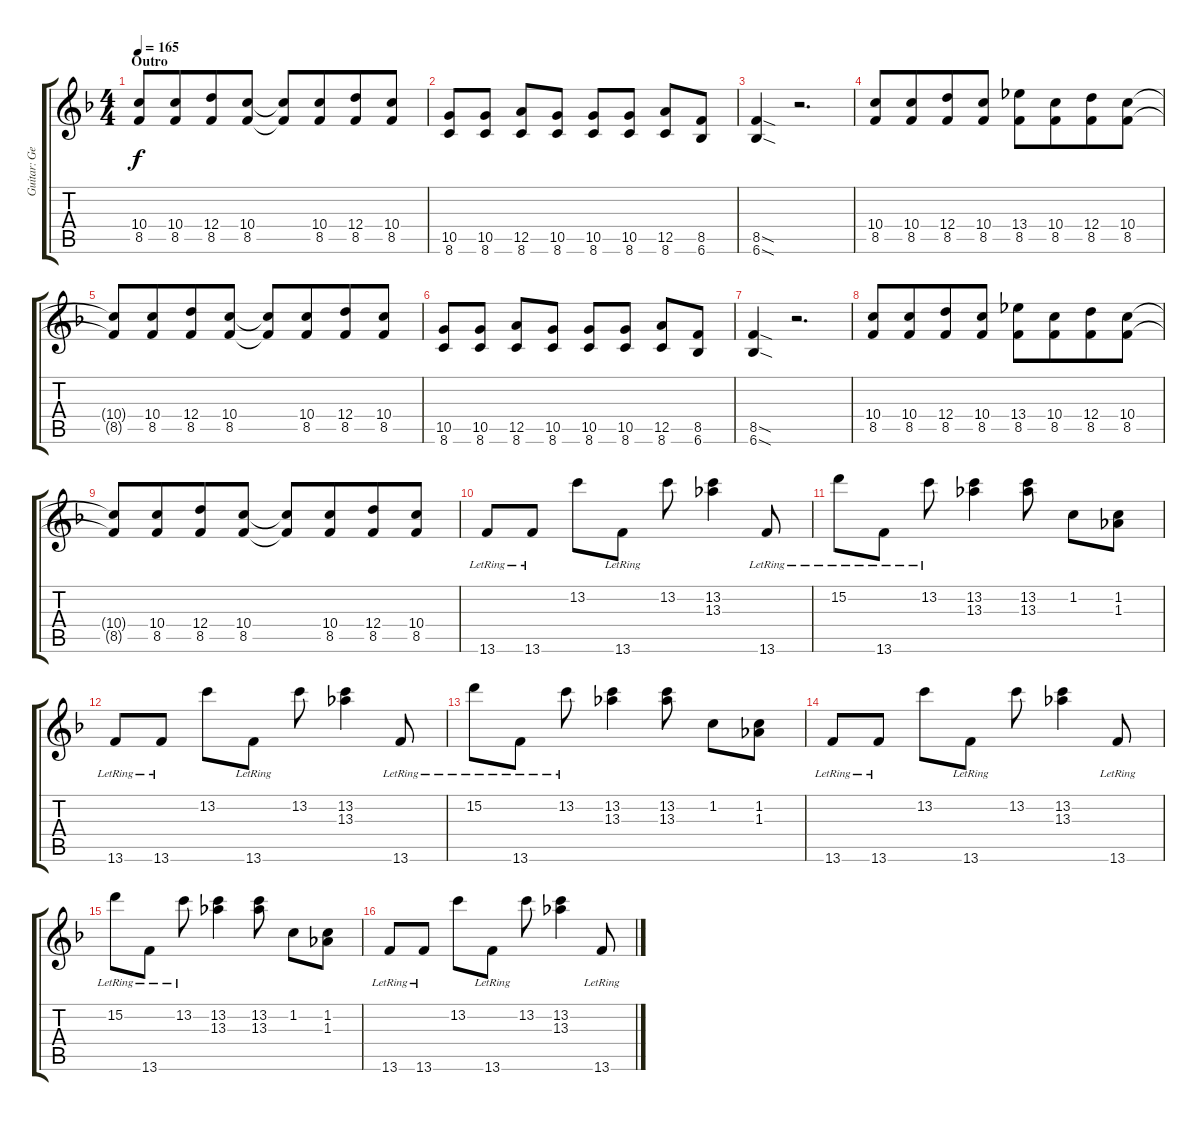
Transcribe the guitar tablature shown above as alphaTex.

\track ("Guitar: George" "Guitar: Ge") {instrument distortionguitar}
\staff {score tabs}
\tuning (E4 B3 G3 D3 A2 E2) {hide}
\ts (4 4)
\section ("" "Outro")
\tempo 165
\clef g2
\ks f
(10.4{t} 8.5{t}).8{dy f} (10.4 8.5).8{beam merge} (12.4 8.5).8 (10.4 8.5).8 (10.4{t} 8.5{t}).8 (10.4 8.5).8{beam merge} (12.4 8.5).8 (10.4 8.5).8 |
(10.5 8.6).8 (10.5 8.6).8 (12.5 8.6).8 (10.5 8.6).8 (10.5 8.6).8 (10.5 8.6).8 (12.5 8.6).8 (8.5 6.6).8 |
(8.5{sod} 6.6{sod}).4 r.2{d} |
(10.4 8.5).8 (10.4 8.5).8{beam merge} (12.4 8.5).8 (10.4 8.5).8 (13.4 8.5).8 (10.4 8.5).8{beam merge} (12.4 8.5).8 (10.4 8.5).8 |
(10.4{t} 8.5{t}).8 (10.4 8.5).8{beam merge} (12.4 8.5).8 (10.4 8.5).8 (10.4{t} 8.5{t}).8 (10.4 8.5).8{beam merge} (12.4 8.5).8 (10.4 8.5).8 |
(10.5 8.6).8 (10.5 8.6).8 (12.5 8.6).8 (10.5 8.6).8 (10.5 8.6).8 (10.5 8.6).8 (12.5 8.6).8 (8.5 6.6).8 |
(8.5{sod} 6.6{sod}).4 r.2{d} |
(10.4 8.5).8 (10.4 8.5).8{beam merge} (12.4 8.5).8 (10.4 8.5).8 (13.4 8.5).8 (10.4 8.5).8{beam merge} (12.4 8.5).8 (10.4 8.5).8 |
(10.4{t} 8.5{t}).8 (10.4 8.5).8{beam merge} (12.4 8.5).8 (10.4 8.5).8 (10.4{t} 8.5{t}).8 (10.4 8.5).8{beam merge} (12.4 8.5).8 (10.4 8.5).8 |
13.6{lr}.8{volume 12} 13.6{lr}.8 13.2.8 13.6{lr}.8 13.2.8 (13.2 13.3).4 13.6{lr}.8 |
15.2{lr}.8 13.6{lr}.8 13.2{lr}.8 (13.2 13.3).4 (13.2 13.3).8 1.2.8 (1.2 1.3).8 |
13.6{lr}.8 13.6{lr}.8 13.2.8 13.6{lr}.8 13.2.8 (13.2 13.3).4 13.6{lr}.8 |
15.2{lr}.8 13.6{lr}.8 13.2{lr}.8 (13.2 13.3).4 (13.2 13.3).8 1.2.8 (1.2 1.3).8 |
13.6{lr}.8{volume 8} 13.6{lr}.8 13.2.8 13.6{lr}.8 13.2.8 (13.2 13.3).4 13.6{lr}.8 |
15.2{lr}.8 13.6{lr}.8 13.2{lr}.8 (13.2 13.3).4 (13.2 13.3).8 1.2.8 (1.2 1.3).8 |
13.6{lr}.8 13.6{lr}.8 13.2.8 13.6{lr}.8 13.2.8 (13.2 13.3).4 13.6{lr}.8
